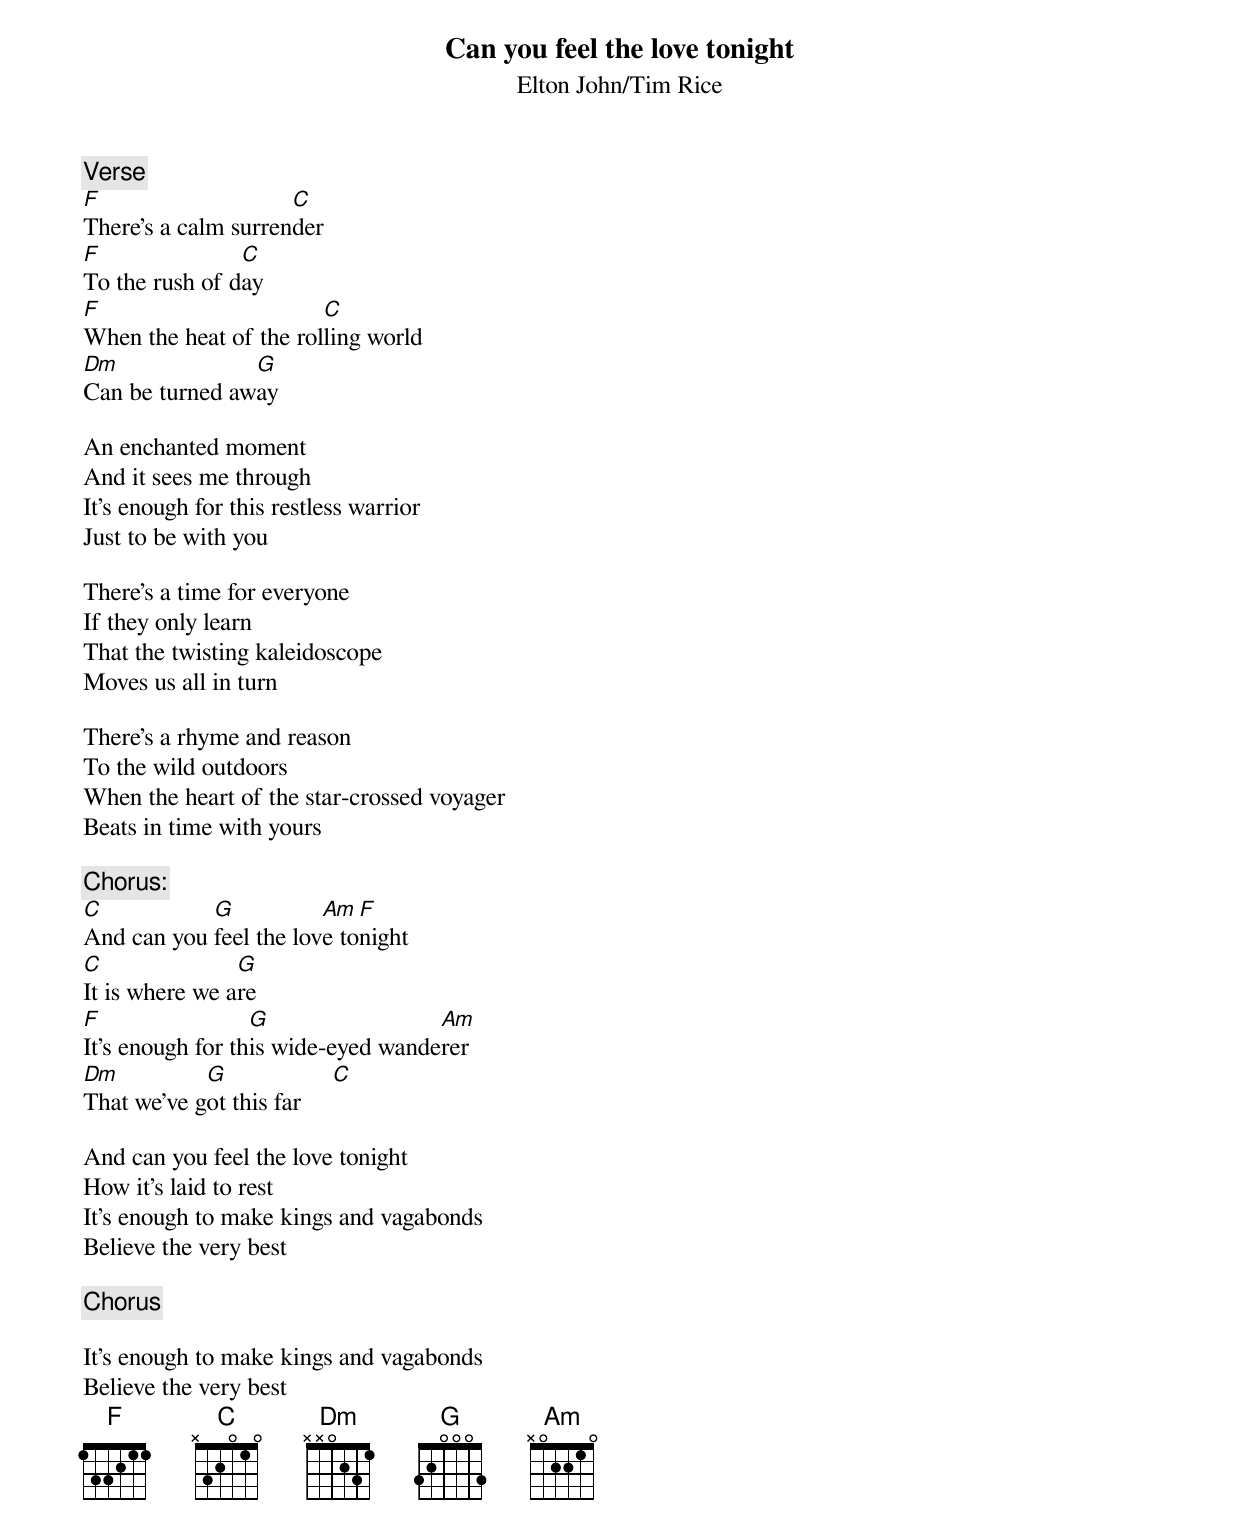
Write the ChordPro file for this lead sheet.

{title:Can you feel the love tonight}
{subtitle:Elton John/Tim Rice}

{c:Verse}
[F]There's a calm surren[C]der
[F]To the rush of d[C]ay
[F]When the heat of the rol[C]ling world
[Dm]Can be turned aw[G]ay

An enchanted moment
And it sees me through
It's enough for this restless warrior
Just to be with you

There's a time for everyone
If they only learn
That the twisting kaleidoscope
Moves us all in turn

There's a rhyme and reason
To the wild outdoors
When the heart of the star-crossed voyager
Beats in time with yours

{c:Chorus:}
[C]And can you [G]feel the lov[Am]e to[F]night
[C]It is where we a[G]re
[F]It's enough for th[G]is wide-eyed wande[Am]rer
[Dm]That we've g[G]ot this far     [C]

And can you feel the love tonight
How it's laid to rest
It's enough to make kings and vagabonds
Believe the very best

{c:Chorus}

It's enough to make kings and vagabonds
Believe the very best
